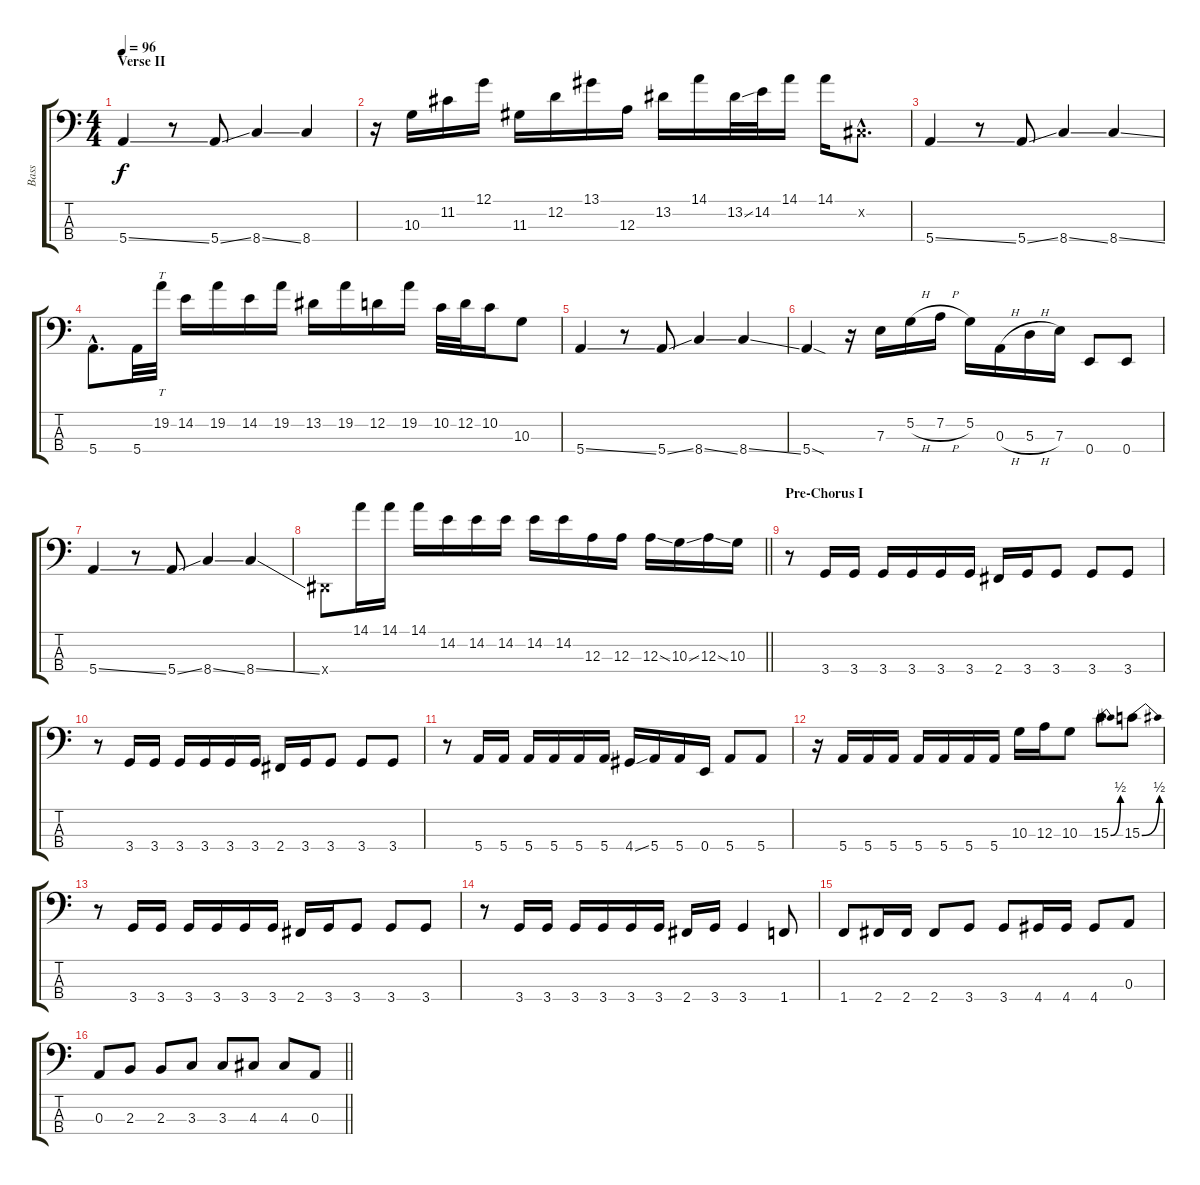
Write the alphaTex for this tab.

\track ("Bass" "Bass") {instrument electricbassfinger}
\staff {score tabs}
\tuning (G2 D2 A1 E1) {hide}
\ts (4 4)
\section ("" "Verse II")
\tempo 96
\clef f4
\ks c
5.4{ss}.4{dy f} r.8 5.4{ss}.8 8.4{ss}.4 8.4.4 |
r.16 10.3.16 11.2.16 12.1.16 11.3.16 12.2.16 13.1.16 12.3.16 13.2.16 14.1.16 13.2{ss}.32 14.2.32 14.1.16 14.1.16 -1.2{hac x}.8{d} |
5.4{ss}.4 r.8 5.4{ss}.8 8.4{ss}.4 8.4{ss}.4 |
5.4{hac}.8{d} 5.4.32 19.2.32{tt} 14.2.16 19.2.16 14.2.16 19.2.16 13.2.16 19.2.16 12.2.16 19.2.16 10.2.32 12.2.32 10.2.16 10.3.8 |
5.4{ss}.4 r.8 5.4{ss}.8 8.4{ss}.4 8.4{ss}.4 |
5.4{sod}.4 r.16 7.3.16 5.2{h}.16 7.2{h}.16 5.2.16 0.3{h}.16 5.3{h}.16 7.3.16 0.4.8 0.4.8 |
5.4{ss}.4 r.8 5.4{ss}.8 8.4{ss}.4 8.4{ss}.4 |
\barLineRight lightlight
-1.4{x}.8 14.1.16 14.1.16 14.1.16 14.2.16 14.2.16 14.2.16 14.2.16 14.2.16 12.3.16 12.3.16 12.3{ss}.16 10.3{ss}.16 12.3{ss}.16 10.3.16 |
\section ("" "Pre-Chorus I")
r.8 3.4.16 3.4.16 3.4.16 3.4.16 3.4.16 3.4.16 2.4.16 3.4.16 3.4.8 3.4.8 3.4.8 |
r.8 3.4.16 3.4.16 3.4.16 3.4.16 3.4.16 3.4.16 2.4.16 3.4.16 3.4.8 3.4.8 3.4.8 |
r.8 5.4.16 5.4.16 5.4.16 5.4.16 5.4.16 5.4.16 4.4{ss}.16 5.4.16 5.4.16 0.4.16 5.4.8 5.4.8 |
r.16 5.4.16 5.4.16 5.4.16 5.4.16 5.4.16 5.4.16 5.4.16 10.3.16 12.3.16 10.3.8 15.3{be (bend 0 0 60 2)}.8 15.3{be (bend 0 0 60 2)}.8 |
r.8 3.4.16 3.4.16 3.4.16 3.4.16 3.4.16 3.4.16 2.4.16 3.4.16 3.4.8 3.4.8 3.4.8 |
r.8 3.4.16 3.4.16 3.4.16 3.4.16 3.4.16 3.4.16 2.4.16 3.4.16 3.4.4 1.4.8 |
1.4.8 2.4.16 2.4.16 2.4.8 3.4.8 3.4.8 4.4.16 4.4.16 4.4.8 0.3.8 |
\barLineRight lightlight
0.3.8 2.3.8 2.3.8 3.3.8 3.3.8 4.3.8 4.3.8 0.3.8
